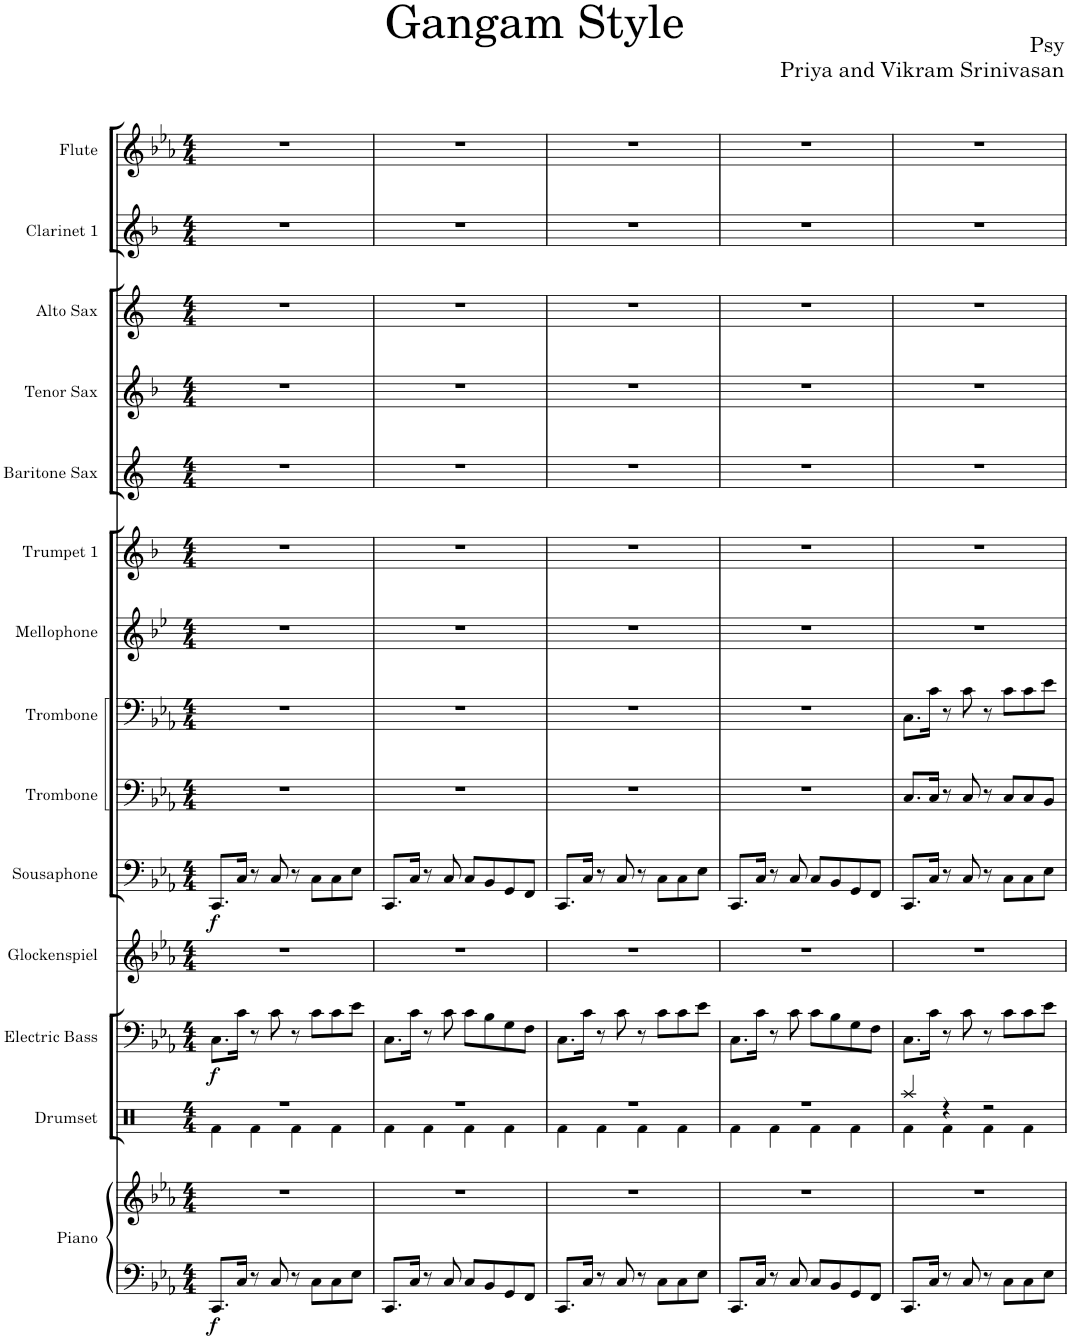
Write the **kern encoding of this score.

**kern	**kern	**dynam	**kern	**kern	**dynam	**kern	**kern	**dynam	**kern	**kern	**kern	**kern	**kern	**kern	**kern	**kern	**kern
*part14	*part14	*part14	*part13	*part12	*part12	*part11	*part10	*part10	*part9	*part8	*part7	*part6	*part5	*part4	*part3	*part2	*part1
*staff15	*staff14	*staff14/15	*staff13	*staff12	*staff12	*staff11	*staff10	*staff10	*staff9	*staff8	*staff7	*staff6	*staff5	*staff4	*staff3	*staff2	*staff1
*I"Piano	*	*	*I"Drumset	*I"Electric Bass	*	*I"Glockenspiel	*I"Sousaphone	*	*I"Trombone	*I"Trombone	*I"Mellophone	*I"Trumpet 1	*I"Baritone Sax	*I"Tenor Sax	*I"Alto Sax	*I"Clarinet 1	*I"Flute
*I'Pno.	*	*	*I'D. Set	*I'El. B.	*	*I'Glock.	*I'Sphn.	*	*I'Tbn.	*I'Tbn.	*I'Mph.	*I'Tpt. 1	*I'Bar. Sax.	*I'T. Sax.	*I'A. Sax.	*I'Cl. 1	*I'Fl.
*clefF4	*clefG2	*	*clefX	*clefF4	*	*clefG2	*clefF4	*	*clefF4	*clefF4	*clefG2	*clefG2	*clefG2	*clefG2	*clefG2	*clefG2	*clefG2
*	*	*	*	*Trd7c12	*	*Trd-14c-24	*	*	*	*	*Trd4c7	*Trd1c2	*Trd12c21	*Trd8c14	*Trd5c9	*Trd1c2	*
*k[b-e-a-]	*k[b-e-a-]	*	*k[]	*k[b-e-a-]	*	*k[b-e-a-]	*k[b-e-a-]	*	*k[b-e-a-]	*k[b-e-a-]	*k[b-e-]	*k[b-]	*k[]	*k[b-]	*k[]	*k[b-]	*k[b-e-a-]
*M4/4	*M4/4	*	*M4/4	*M4/4	*	*M4/4	*M4/4	*	*M4/4	*M4/4	*M4/4	*M4/4	*M4/4	*M4/4	*M4/4	*M4/4	*M4/4
=1	=1	=1	=1	=1	=1	=1	=1	=1	=1	=1	=1	=1	=1	=1	=1	=1	=1
*	*	*	*^	*	*	*	*	*	*	*	*	*	*	*	*	*	*
!	!	!LO:DY:b=2	!	!	!	!LO:DY:b	!	!	!LO:DY:b	!	!	!	!	!	!	!	!	!
8.CC/L	1r	f	1r	4Rf\	8.C\L	f	1r	8.CC/L	f	1r	1r	1r	1r	1r	1r	1r	1r	1r
16C/Jk	.	.	.	.	16c\Jk	.	.	16C/Jk	.	.	.	.	.	.	.	.	.	.
8r	.	.	.	4Rf\	8r	.	.	8r	.	.	.	.	.	.	.	.	.	.
8C/	.	.	.	.	8c\	.	.	8C/	.	.	.	.	.	.	.	.	.	.
8r	.	.	.	4Rf\	8r	.	.	8r	.	.	.	.	.	.	.	.	.	.
8C\L	.	.	.	.	8c\L	.	.	8C\L	.	.	.	.	.	.	.	.	.	.
8C\	.	.	.	4Rf\	8c\	.	.	8C\	.	.	.	.	.	.	.	.	.	.
8E-\J	.	.	.	.	8e-\J	.	.	8E-\J	.	.	.	.	.	.	.	.	.	.
=2	=2	=2	=2	=2	=2	=2	=2	=2	=2	=2	=2	=2	=2	=2	=2	=2	=2	=2
8.CC/L	1r	.	1r	4Rf\	8.C\L	.	1r	8.CC/L	.	1r	1r	1r	1r	1r	1r	1r	1r	1r
16C/Jk	.	.	.	.	16c\Jk	.	.	16C/Jk	.	.	.	.	.	.	.	.	.	.
8r	.	.	.	4Rf\	8r	.	.	8r	.	.	.	.	.	.	.	.	.	.
8C/	.	.	.	.	8c\	.	.	8C/	.	.	.	.	.	.	.	.	.	.
8C/L	.	.	.	4Rf\	8c\L	.	.	8C/L	.	.	.	.	.	.	.	.	.	.
8BB-/	.	.	.	.	8B-\	.	.	8BB-/	.	.	.	.	.	.	.	.	.	.
8GG/	.	.	.	4Rf\	8G\	.	.	8GG/	.	.	.	.	.	.	.	.	.	.
8FF/J	.	.	.	.	8F\J	.	.	8FF/J	.	.	.	.	.	.	.	.	.	.
=3	=3	=3	=3	=3	=3	=3	=3	=3	=3	=3	=3	=3	=3	=3	=3	=3	=3	=3
8.CC/L	1r	.	1r	4Rf\	8.C\L	.	1r	8.CC/L	.	1r	1r	1r	1r	1r	1r	1r	1r	1r
16C/Jk	.	.	.	.	16c\Jk	.	.	16C/Jk	.	.	.	.	.	.	.	.	.	.
8r	.	.	.	4Rf\	8r	.	.	8r	.	.	.	.	.	.	.	.	.	.
8C/	.	.	.	.	8c\	.	.	8C/	.	.	.	.	.	.	.	.	.	.
8r	.	.	.	4Rf\	8r	.	.	8r	.	.	.	.	.	.	.	.	.	.
8C\L	.	.	.	.	8c\L	.	.	8C\L	.	.	.	.	.	.	.	.	.	.
8C\	.	.	.	4Rf\	8c\	.	.	8C\	.	.	.	.	.	.	.	.	.	.
8E-\J	.	.	.	.	8e-\J	.	.	8E-\J	.	.	.	.	.	.	.	.	.	.
=4	=4	=4	=4	=4	=4	=4	=4	=4	=4	=4	=4	=4	=4	=4	=4	=4	=4	=4
8.CC/L	1r	.	1r	4Rf\	8.C\L	.	1r	8.CC/L	.	1r	1r	1r	1r	1r	1r	1r	1r	1r
16C/Jk	.	.	.	.	16c\Jk	.	.	16C/Jk	.	.	.	.	.	.	.	.	.	.
8r	.	.	.	4Rf\	8r	.	.	8r	.	.	.	.	.	.	.	.	.	.
8C/	.	.	.	.	8c\	.	.	8C/	.	.	.	.	.	.	.	.	.	.
8C/L	.	.	.	4Rf\	8c\L	.	.	8C/L	.	.	.	.	.	.	.	.	.	.
8BB-/	.	.	.	.	8B-\	.	.	8BB-/	.	.	.	.	.	.	.	.	.	.
8GG/	.	.	.	4Rf\	8G\	.	.	8GG/	.	.	.	.	.	.	.	.	.	.
8FF/J	.	.	.	.	8F\J	.	.	8FF/J	.	.	.	.	.	.	.	.	.	.
=5	=5	=5	=5	=5	=5	=5	=5	=5	=5	=5	=5	=5	=5	=5	=5	=5	=5	=5
8.CC/L	1r	.	4Raa/	4Rf\	8.C\L	.	1r	8.CC/L	.	8.C/L	8.C\L	1r	1r	1r	1r	1r	1r	1r
16C/Jk	.	.	.	.	16c\Jk	.	.	16C/Jk	.	16C/Jk	16c\Jk	.	.	.	.	.	.	.
8r	.	.	4r	4Rf\	8r	.	.	8r	.	8r	8r	.	.	.	.	.	.	.
8C/	.	.	.	.	8c\	.	.	8C/	.	8C/	8c\	.	.	.	.	.	.	.
8r	.	.	2r	4Rf\	8r	.	.	8r	.	8r	8r	.	.	.	.	.	.	.
8C\L	.	.	.	.	8c\L	.	.	8C\L	.	8C/L	8c\L	.	.	.	.	.	.	.
8C\	.	.	.	4Rf\	8c\	.	.	8C\	.	8C/	8c\	.	.	.	.	.	.	.
8E-\J	.	.	.	.	8e-\J	.	.	8E-\J	.	8BB-/J	8e-\J	.	.	.	.	.	.	.
*	*	*	*v	*v	*	*	*	*	*	*	*	*	*	*	*	*	*	*
=	=	=	=	=	=	=	=	=	=	=	=	=	=	=	=	=	=
*-	*-	*-	*-	*-	*-	*-	*-	*-	*-	*-	*-	*-	*-	*-	*-	*-	*-
